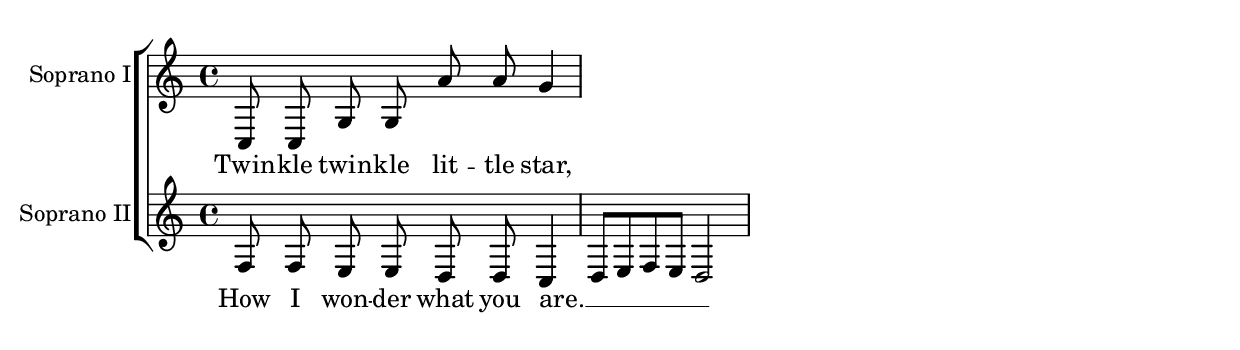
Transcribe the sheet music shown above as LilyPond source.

\version "2.18.2"
 #(define lydown:render-mode 'score)

"/soprano1/music" = \relative c {
  << \new Voice = "soprano1_voice1" {
    c8 c g' g a' a g4
  } >>
}
"/soprano1/lyrics/voice1/1" = \lyricmode {
  Twin -- kle twin -- kle lit -- tle star,
}
"/soprano2/music" = \relative c {
  << \new Voice = "soprano2_voice1" {
    f8 f e e d d c4 d8[ e f e] d2
  } >>
}
"/soprano2/lyrics/voice1/1" = \lyricmode {
  How I won -- der what you are. __ _ _
}

\book {
  \header {
  }

  \bookpart {
    \score {
      \new OrchestraGroup \with { }  <<
        \new StaffGroup \with {
          \consists "Bar_number_engraver"
          \override SpanBar #'break-visibility = #'#( #t #f #t ) } <<
            <<
            \new Staff = SopranoIStaff \with { }
            \context Staff = SopranoIStaff {
              \set Staff.instrumentName = #"Soprano I"
              \clef "treble"
              \set Staff.autoBeaming = ##f
              \"/soprano1/music"
            }
            \new Lyrics \with { } {
              \lyricsto "soprano1_voice1" { \"/soprano1/lyrics/voice1/1" }
            }
            >>

          <<
          \new Staff = SopranoIIStaff \with { }
          \context Staff = SopranoIIStaff {
            \set Staff.instrumentName = #"Soprano II"
            \clef "treble"
            \set Staff.autoBeaming = ##f
            \"/soprano2/music"
          }
          \new Lyrics \with { } {
            \lyricsto "soprano2_voice1" { \"/soprano2/lyrics/voice1/1" }
          }
          >>
        >>
      >>
      \layout { }
    }
  }
}
